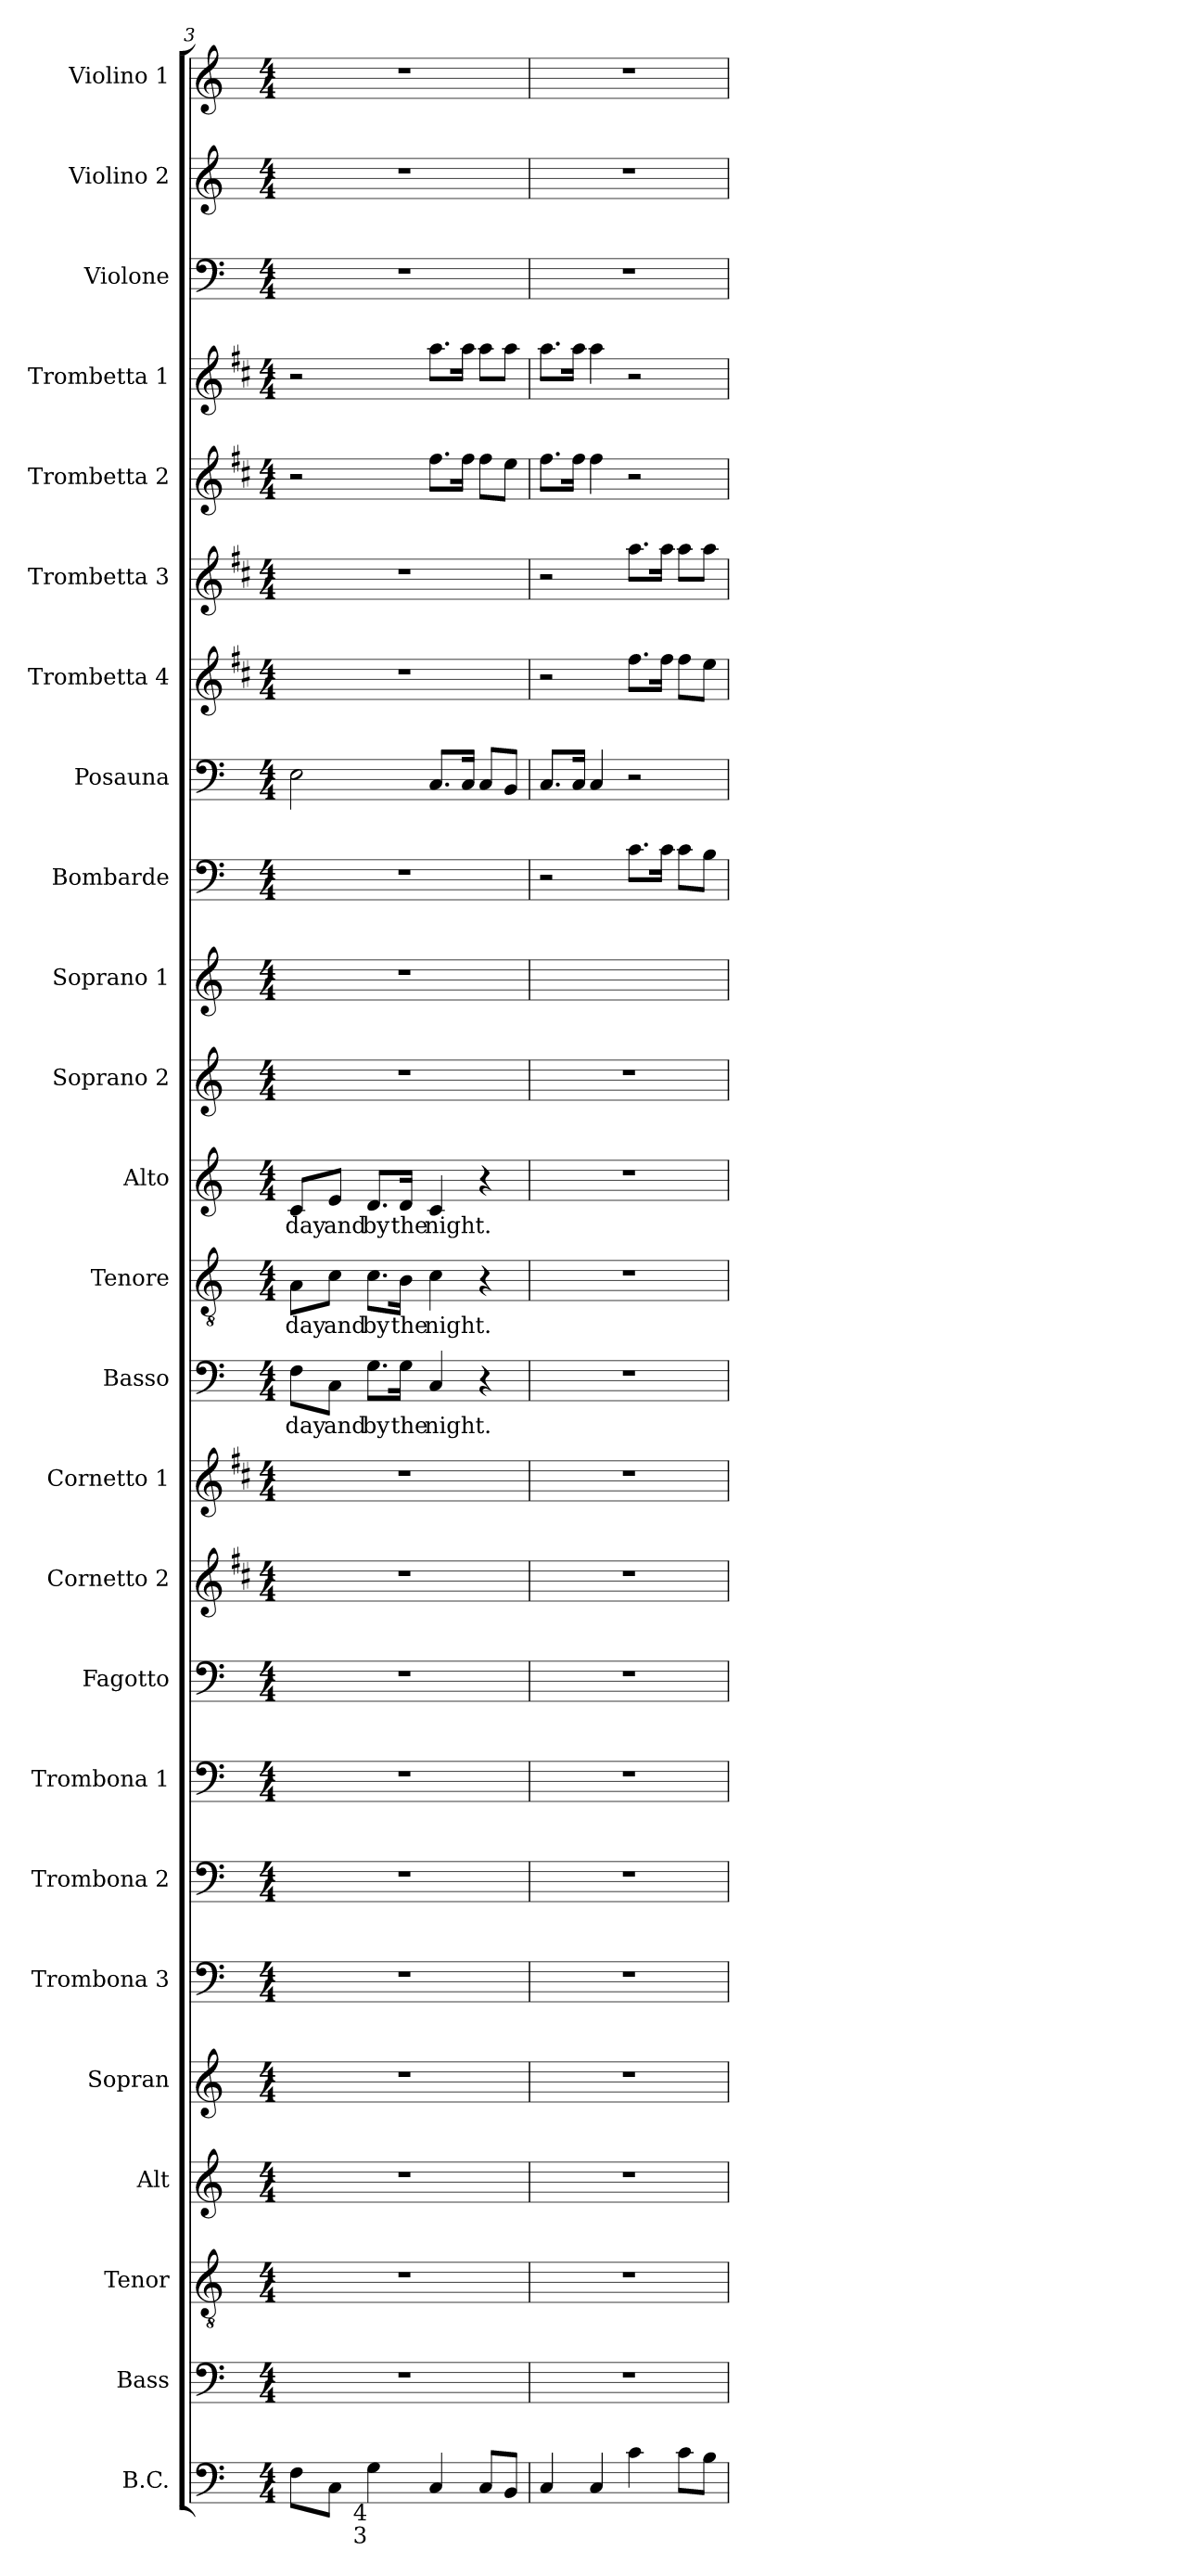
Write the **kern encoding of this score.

**kern	**kern	**kern	**kern	**kern	**kern	**kern	**kern	**kern	**kern	**kern	**kern	**text	**kern	**text	**kern	**text	**kern	**kern	**kern	**kern	**kern	**kern	**kern	**kern	**kern	**kern	**kern
*part25	*part24	*part23	*part22	*part21	*part20	*part19	*part18	*part17	*part16	*part15	*part14	*part14	*part13	*part13	*part12	*part12	*part11	*part10	*part9	*part8	*part7	*part6	*part5	*part4	*part3	*part2	*part1
*staff25	*staff24	*staff23	*staff22	*staff21	*staff20	*staff19	*staff18	*staff17	*staff16	*staff15	*staff14	*staff14	*staff13	*staff13	*staff12	*staff12	*staff11	*staff10	*staff9	*staff8	*staff7	*staff6	*staff5	*staff4	*staff3	*staff2	*staff1
*I"B.C.	*I"Bass	*I"Tenor	*I"Alt	*I"Sopran	*I"Trombona 3	*I"Trombona 2	*I"Trombona 1	*I"Fagotto	*I"Cornetto 2	*I"Cornetto 1	*I"Basso	*	*I"Tenore	*	*I"Alto	*	*I"Soprano 2	*I"Soprano 1	*I"Bombarde	*I"Posauna	*I"Trombetta 4	*I"Trombetta 3	*I"Trombetta 2	*I"Trombetta 1	*I"Violone	*I"Violino 2	*I"Violino 1
*I'B.C.	*I'B.	*I'T.	*I'A.	*I'S.	*I'Tbn. 2	*I'Tbn. 2	*I'Tbn. 1	*I'Fag.	*I'Cor. 2	*I'Cor. 1	*I'B.	*	*I'T.	*	*I'A.	*	*I'S.	*I'S.	*	*	*	*	*	*	*	*I'Vl. 2	*I'Vl. 1
*clefF4	*clefF4	*clefGv2	*clefG2	*clefG2	*clefF4	*clefF4	*clefF4	*clefF4	*clefG2	*clefG2	*clefF4	*	*clefGv2	*	*clefG2	*	*clefG2	*clefG2	*clefF4	*clefF4	*clefG2	*clefG2	*clefG2	*clefG2	*clefF4	*clefG2	*clefG2
*	*	*ITrd7c12	*	*	*	*	*	*	*ITrd1c2	*ITrd1c2	*	*	*ITrd7c12	*	*	*	*	*	*	*	*ITrd1c2	*ITrd1c2	*ITrd1c2	*ITrd1c2	*	*	*
*k[]	*k[]	*k[]	*k[]	*k[]	*k[]	*k[]	*k[]	*k[]	*k[]	*k[]	*k[]	*	*k[]	*	*k[]	*	*k[]	*k[]	*k[]	*k[]	*k[]	*k[]	*k[]	*k[]	*k[]	*k[]	*k[]
*C:	*C:	*C:	*C:	*C:	*C:	*C:	*C:	*C:	*C:	*C:	*C:	*	*C:	*	*C:	*	*C:	*C:	*C:	*C:	*C:	*C:	*C:	*C:	*C:	*C:	*C:
*M4/4	*M4/4	*M4/4	*M4/4	*M4/4	*M4/4	*M4/4	*M4/4	*M4/4	*M4/4	*M4/4	*M4/4	*	*M4/4	*	*M4/4	*	*M4/4	*M4/4	*M4/4	*M4/4	*M4/4	*M4/4	*M4/4	*M4/4	*M4/4	*M4/4	*M4/4
=3	=3	=3	=3	=3	=3	=3	=3	=3	=3	=3	=3	=3	=3	=3	=3	=3	=3	=3	=3	=3	=3	=3	=3	=3	=3	=3	=3
!	!	!	!	!	!	!	!	!	!	!	!	!LO:LY:b:color=#000000	!	!	!	!	!	!	!	!	!	!	!	!	!	!	!
!	!	!	!	!	!	!	!	!	!	!	!	!	!	!LO:LY:b:color=#000000	!	!	!	!	!	!	!	!	!	!	!	!	!
!	!	!	!	!	!	!	!	!	!	!	!	!	!	!	!	!LO:LY:b:color=#000000	!	!	!	!	!	!	!	!	!	!	!
8Fi\L	1r	1r	1r	1r	1r	1r	1r	1r	1r	1r	8Fi\L	day	8AAi\L	day	8ci/L	day	1r	1r	1r	2Ei\	1r	1r	2r	2r	1r	1r	1r
!	!	!	!	!	!	!	!	!	!	!	!	!LO:LY:b:color=#000000	!	!	!	!	!	!	!	!	!	!	!	!	!	!	!
!	!	!	!	!	!	!	!	!	!	!	!	!	!	!LO:LY:b:color=#000000	!	!	!	!	!	!	!	!	!	!	!	!	!
!	!	!	!	!	!	!	!	!	!	!	!	!	!	!	!	!LO:LY:b:color=#000000	!	!	!	!	!	!	!	!	!	!	!
8Ci\J	.	.	.	.	.	.	.	.	.	.	8Ci\J	and	8Ci\J	and	8ei/J	and	.	.	.	.	.	.	.	.	.	.	.
!	!	!	!	!	!	!	!	!	!	!	!	!LO:LY:b:color=#000000	!	!	!	!	!	!	!	!	!	!	!	!	!	!	!
!	!	!	!	!	!	!	!	!	!	!	!	!	!	!LO:LY:b:color=#000000	!	!	!	!	!	!	!	!	!	!	!	!	!
!LO:TX:b:rj:t=4	!	!	!	!	!	!	!	!	!	!	!	!	!	!	!	!	!	!	!	!	!	!	!	!	!	!	!
!LO:TX:b:rj:t=3	!	!	!	!	!	!	!	!	!	!	!	!	!	!	!	!	!	!	!	!	!	!	!	!	!	!	!
!	!	!	!	!	!	!	!	!	!	!	!	!	!	!	!	!LO:LY:b:color=#000000	!	!	!	!	!	!	!	!	!	!	!
4Gi\	.	.	.	.	.	.	.	.	.	.	8.Gi\L	by	8.Ci\L	by	8.di/L	by	.	.	.	.	.	.	.	.	.	.	.
!	!	!	!	!	!	!	!	!	!	!	!	!LO:LY:b:color=#000000	!	!	!	!	!	!	!	!	!	!	!	!	!	!	!
!	!	!	!	!	!	!	!	!	!	!	!	!	!	!LO:LY:b:color=#000000	!	!	!	!	!	!	!	!	!	!	!	!	!
!	!	!	!	!	!	!	!	!	!	!	!	!	!	!	!	!LO:LY:b:color=#000000	!	!	!	!	!	!	!	!	!	!	!
.	.	.	.	.	.	.	.	.	.	.	16Gi\Jk	the	16BBi\Jk	the	16di/Jk	the	.	.	.	.	.	.	.	.	.	.	.
!	!	!	!	!	!	!	!	!	!	!	!	!LO:LY:b:color=#000000	!	!	!	!	!	!	!	!	!	!	!	!	!	!	!
!	!	!	!	!	!	!	!	!	!	!	!	!	!	!LO:LY:b:color=#000000	!	!	!	!	!	!	!	!	!	!	!	!	!
!	!	!	!	!	!	!	!	!	!	!	!	!	!	!	!	!LO:LY:b:color=#000000	!	!	!	!	!	!	!	!	!	!	!
4Ci/	.	.	.	.	.	.	.	.	.	.	4Ci/	night.	4Ci\	night.	4ci/	night.	.	.	.	8.Ci/L	.	.	8.eei\L	8.ggi\L	.	.	.
.	.	.	.	.	.	.	.	.	.	.	.	.	.	.	.	.	.	.	.	16Ci/Jk	.	.	16eei\Jk	16ggi\Jk	.	.	.
8Ci/L	.	.	.	.	.	.	.	.	.	.	4r	.	4r	.	4r	.	.	.	.	8Ci/L	.	.	8eei\L	8ggi\L	.	.	.
8BBi/J	.	.	.	.	.	.	.	.	.	.	.	.	.	.	.	.	.	.	.	8BBi/J	.	.	8ddi\J	8ggi\J	.	.	.
!!LO:PB:g=z
=4	=4	=4	=4	=4	=4	=4	=4	=4	=4	=4	=4	=4	=4	=4	=4	=4	=4	=4	=4	=4	=4	=4	=4	=4	=4	=4	=4
4Ci/	1r	1r	1r	1r	1r	1r	1r	1r	1r	1r	1r	.	1r	.	1r	.	1r	1ryy	2r	8.Ci/L	2r	2r	8.eei\L	8.ggi\L	1r	1r	1r
.	.	.	.	.	.	.	.	.	.	.	.	.	.	.	.	.	.	.	.	16Ci/Jk	.	.	16eei\Jk	16ggi\Jk	.	.	.
4Ci/	.	.	.	.	.	.	.	.	.	.	.	.	.	.	.	.	.	.	.	4Ci/	.	.	4eei\	4ggi\	.	.	.
4ci\	.	.	.	.	.	.	.	.	.	.	.	.	.	.	.	.	.	.	8.ci\L	2r	8.eei\L	8.ggi\L	2r	2r	.	.	.
.	.	.	.	.	.	.	.	.	.	.	.	.	.	.	.	.	.	.	16ci\Jk	.	16eei\Jk	16ggi\Jk	.	.	.	.	.
8ci\L	.	.	.	.	.	.	.	.	.	.	.	.	.	.	.	.	.	.	8ci\L	.	8eei\L	8ggi\L	.	.	.	.	.
8Bi\J	.	.	.	.	.	.	.	.	.	.	.	.	.	.	.	.	.	.	8Bi\J	.	8ddi\J	8ggi\J	.	.	.	.	.
=	=	=	=	=	=	=	=	=	=	=	=	=	=	=	=	=	=	=	=	=	=	=	=	=	=	=	=
*-	*-	*-	*-	*-	*-	*-	*-	*-	*-	*-	*-	*-	*-	*-	*-	*-	*-	*-	*-	*-	*-	*-	*-	*-	*-	*-	*-
